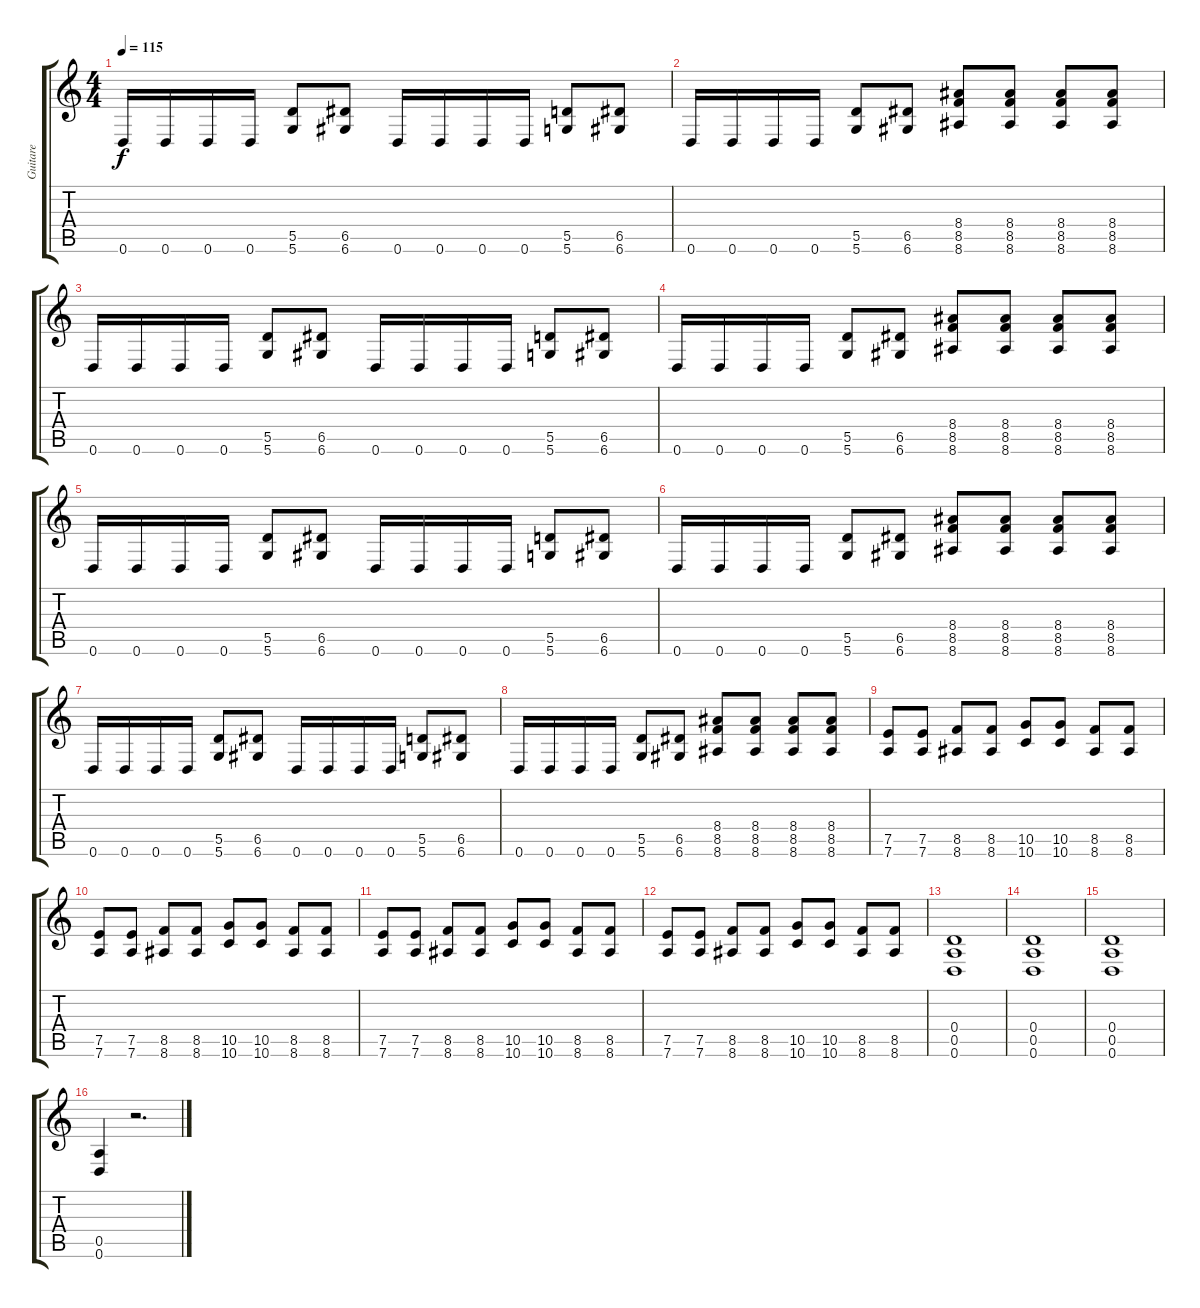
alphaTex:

\track ("Guitare" "Guitare") {instrument distortionguitar}
\staff {score tabs}
\tuning (E4 B3 G3 D3 A2 D2) {hide}
\ts (4 4)
\tempo 115
\clef g2
\ks c
0.6.16{dy f} 0.6.16 0.6.16 0.6.16 (5.5 5.6).8 (6.5 6.6).8 0.6.16 0.6.16 0.6.16 0.6.16 (5.5 5.6).8 (6.5 6.6).8 |
0.6.16 0.6.16 0.6.16 0.6.16 (5.5 5.6).8 (6.5 6.6).8 (8.4 8.5 8.6).8 (8.4 8.5 8.6).8 (8.4 8.5 8.6).8 (8.4 8.5 8.6).8 |
0.6.16 0.6.16 0.6.16 0.6.16 (5.5 5.6).8 (6.5 6.6).8 0.6.16 0.6.16 0.6.16 0.6.16 (5.5 5.6).8 (6.5 6.6).8 |
0.6.16 0.6.16 0.6.16 0.6.16 (5.5 5.6).8 (6.5 6.6).8 (8.4 8.5 8.6).8 (8.4 8.5 8.6).8 (8.4 8.5 8.6).8 (8.4 8.5 8.6).8 |
0.6.16 0.6.16 0.6.16 0.6.16 (5.5 5.6).8 (6.5 6.6).8 0.6.16 0.6.16 0.6.16 0.6.16 (5.5 5.6).8 (6.5 6.6).8 |
0.6.16 0.6.16 0.6.16 0.6.16 (5.5 5.6).8 (6.5 6.6).8 (8.4 8.5 8.6).8 (8.4 8.5 8.6).8 (8.4 8.5 8.6).8 (8.4 8.5 8.6).8 |
0.6.16 0.6.16 0.6.16 0.6.16 (5.5 5.6).8 (6.5 6.6).8 0.6.16 0.6.16 0.6.16 0.6.16 (5.5 5.6).8 (6.5 6.6).8 |
0.6.16 0.6.16 0.6.16 0.6.16 (5.5 5.6).8 (6.5 6.6).8 (8.4 8.5 8.6).8 (8.4 8.5 8.6).8 (8.4 8.5 8.6).8 (8.4 8.5 8.6).8 |
(7.5 7.6).8 (7.5 7.6).8 (8.5 8.6).8 (8.5 8.6).8 (10.5 10.6).8 (10.5 10.6).8 (8.5 8.6).8 (8.5 8.6).8 |
(7.5 7.6).8 (7.5 7.6).8 (8.5 8.6).8 (8.5 8.6).8 (10.5 10.6).8 (10.5 10.6).8 (8.5 8.6).8 (8.5 8.6).8 |
(7.5 7.6).8 (7.5 7.6).8 (8.5 8.6).8 (8.5 8.6).8 (10.5 10.6).8 (10.5 10.6).8 (8.5 8.6).8 (8.5 8.6).8 |
(7.5 7.6).8 (7.5 7.6).8 (8.5 8.6).8 (8.5 8.6).8 (10.5 10.6).8 (10.5 10.6).8 (8.5 8.6).8 (8.5 8.6).8 |
(0.4 0.5 0.6).1 |
(0.4 0.5 0.6).1 |
(0.4 0.5 0.6).1 |
(0.5 0.6).4 r.2{d}
